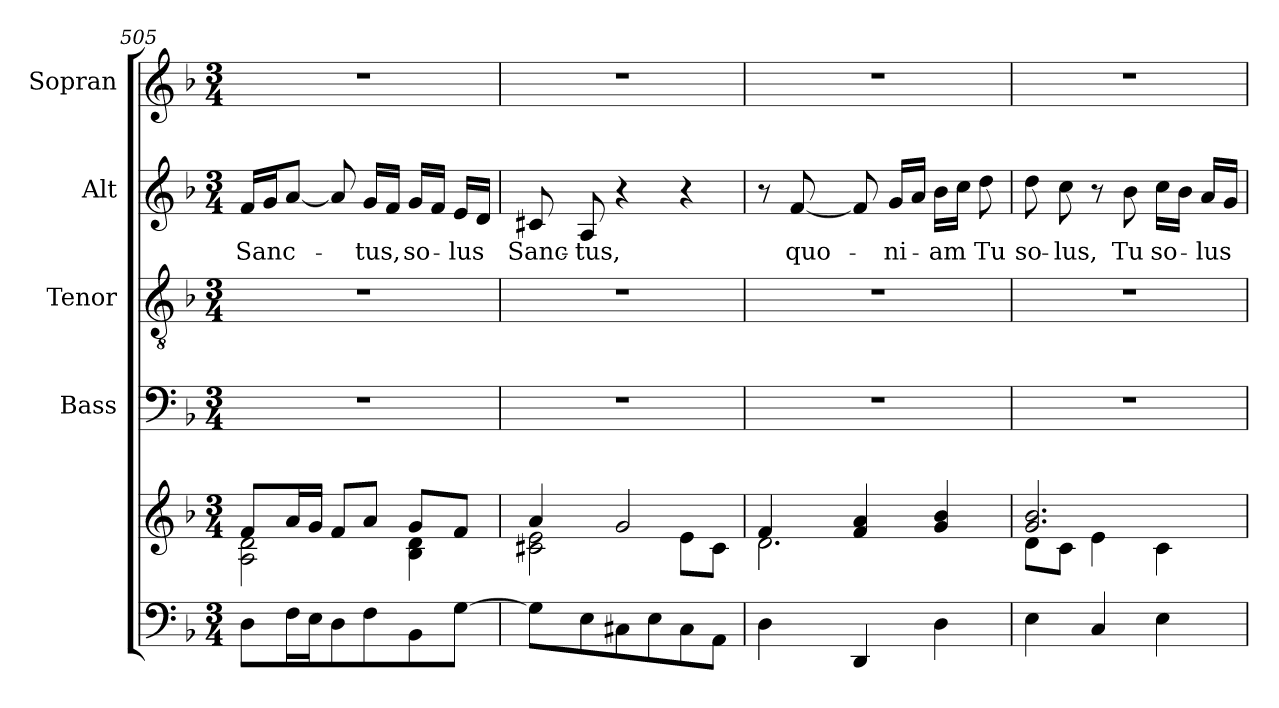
**kern	**kern	**kern	**kern	**kern	**text	**kern
*part5	*part5	*part4	*part3	*part2	*part2	*part1
*staff6	*staff5	*staff4	*staff3	*staff2	*staff2	*staff1
*	*	*I"Bass	*I"Tenor	*I"Alt	*	*I"Sopran
*	*	*I'B.	*I'T.	*I'A.	*	*I'S.
*clefF4	*clefG2	*clefF4	*clefGv2	*clefG2	*	*clefG2
*k[b-]	*k[b-]	*k[b-]	*k[b-]	*k[b-]	*	*k[b-]
*F:	*F:	*F:	*F:	*F:	*	*F:
*M3/4	*M3/4	*M3/4	*M3/4	*M3/4	*	*M3/4
=505	=505	=505	=505	=505	=505	=505
*	*^	*	*	*	*	*
!	!	!	!	!	!	!LO:LY:b	!
8D\L	8f/L	2A\ 2d\	2.r	2.r	16f/LL	Sanc-	2.r
.	.	.	.	.	16g/J	.	.
16F\L	16a/L	.	.	.	[8a/J	.	.
16E\J	16g/JJ	.	.	.	.	.	.
8D\	8f/L	.	.	.	8a/]	.	.
!	!	!	!	!	!	!LO:LY:b	!
8F\	8a/J	.	.	.	16g/LL	-tus,	.
.	.	.	.	.	16f/JJ	.	.
!	!	!	!	!	!	!LO:LY:b	!
8BB-\	8g/L	4B-\ 4d\	.	.	16g/LL	so-	.
.	.	.	.	.	16f/JJ	.	.
!	!	!	!	!	!	!LO:LY:b	!
[8G\J	8f/J	.	.	.	16e/LL	-lus	.
.	.	.	.	.	16d/JJ	.	.
=506	=506	=506	=506	=506	=506	=506	=506
!	!	!	!	!	!	!LO:LY:b	!
8G\L]	4a/	2c#X\ 2e\	2.r	2.r	8c#X/	Sanc-	2.r
!	!	!	!	!	!	!LO:LY:b	!
8E\	.	.	.	.	8A/	-tus,	.
8C#X\	2g/	.	.	.	4r	.	.
8E\	.	.	.	.	.	.	.
8C#\	.	8e\L	.	.	4r	.	.
8AA\J	.	8c#\J	.	.	.	.	.
=507	=507	=507	=507	=507	=507	=507	=507
4D\	4f/	2.d\	2.r	2.r	8r	.	2.r
!	!	!	!	!	!	!LO:LY:b	!
.	.	.	.	.	[8f/	quo-	.
4DD/	4f/ 4a/	.	.	.	8f/]	.	.
!	!	!	!	!	!	!LO:LY:b	!
.	.	.	.	.	16g/LL	-ni-	.
.	.	.	.	.	16a/JJ	.	.
!	!	!	!	!	!	!LO:LY:b	!
4D\	4g/ 4b-/	.	.	.	16b-\LL	-am	.
.	.	.	.	.	16cc\JJ	.	.
!	!	!	!	!	!	!LO:LY:b	!
.	.	.	.	.	8dd\	Tu	.
!!LO:LB:g=z
=508	=508	=508	=508	=508	=508	=508	=508
!	!	!	!	!	!	!LO:LY:b	!
4E\	2.g/ 2.b-/	8d\L	2.r	2.r	8dd\	so-	2.r
!	!	!	!	!	!	!LO:LY:b	!
.	.	8c\J	.	.	8cc\	-lus,	.
4C/	.	4e\	.	.	8r	.	.
!	!	!	!	!	!	!LO:LY:b	!
.	.	.	.	.	8b-\	Tu	.
!	!	!	!	!	!	!LO:LY:b	!
4E\	.	4c\	.	.	16cc\LL	so-	.
.	.	.	.	.	16b-\JJ	.	.
!	!	!	!	!	!	!LO:LY:b	!
.	.	.	.	.	16a/LL	-lus	.
.	.	.	.	.	16g/JJ	.	.
*	*v	*v	*	*	*	*	*
=	=	=	=	=	=	=
*-	*-	*-	*-	*-	*-	*-
